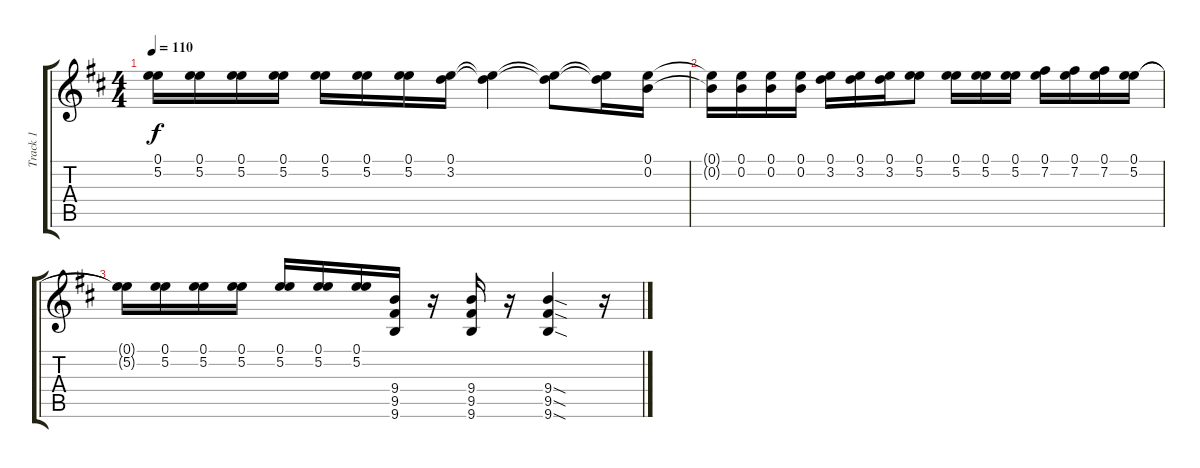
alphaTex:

\track ("Track 1" "Track 1") {instrument overdrivenguitar}
\staff {score tabs}
\tuning (E4 B3 G3 D3 A2 D2) {hide}
\ts (4 4)
\tempo 110
\clef g2
\ks d
(0.1{t} 5.2{t}).16{dy f} (0.1 5.2).16 (0.1 5.2).16 (0.1 5.2).16 (0.1 5.2).16 (0.1 5.2).16 (0.1 5.2).16 (0.1 3.2).16 (0.1{t} 3.2{t}).4 (0.1{t} 3.2{t}).8 (0.1{t} 3.2{t}).16 (0.1 0.2).16 |
(0.1{t} 0.2{t}).16 (0.1 0.2).16 (0.1 0.2).16 (0.1 0.2).16 (0.1 3.2).16 (0.1 3.2).16 (0.1 3.2).16 (0.1 5.2).8 (0.1 5.2).16 (0.1 5.2).16 (0.1 5.2).16 (0.1 7.2).16 (0.1 7.2).16 (0.1 7.2).16 (0.1 5.2).16 |
(0.1{t} 5.2{t}).16 (0.1 5.2).16 (0.1 5.2).16 (0.1 5.2).16 (0.1 5.2).16 (0.1 5.2).16 (0.1 5.2).16 (9.4 9.5 9.6).16 r.16 (9.4 9.5 9.6).16 r.16 (9.4{sod} 9.5{sod} 9.6{sod}).4 r.16
